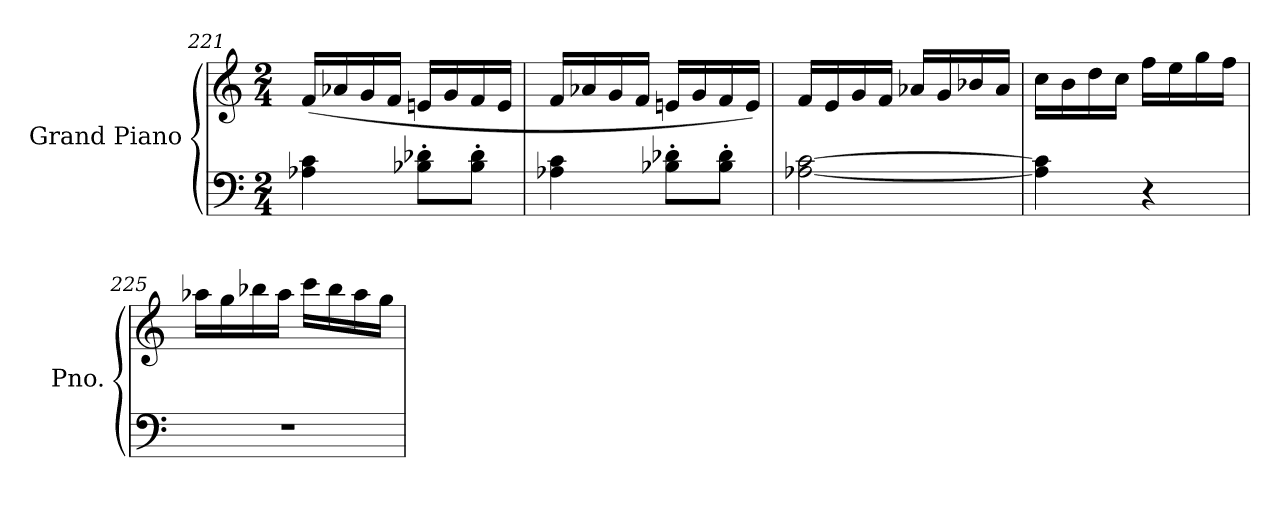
**kern	**kern
*part1	*part1
*staff2	*staff1
*I"Grand Piano	*
*I'Pno.	*
!!LO:LB:g=z
*clefF4	*clefG2
*k[]	*k[]
*M2/4	*M2/4
=221	=221
4A-X\ 4c\	(16f/LL
.	16a-X/
.	16g/
.	16f/JJ
8B-X\' 8d-X\'L	16en/LL
.	16g/
8B-\' 8d-\'J	16f/
.	16e/JJ
=222	=222
4A-X\ 4c\	16f/LL
.	16a-X/
.	16g/
.	16f/JJ
8B-X\' 8d-X\'L	16en/LL
.	16g/
8B-\' 8d-\'J	16f/
.	16e/JJ)
=223	=223
[2A-X\ [2c\	16f/LL
.	16e/
.	16g/
.	16f/JJ
.	16a-X/LL
.	16g/
.	16b-X/
.	16a-/JJ
=224	=224
4A-\] 4c\]	16cc\LL
.	16b\
.	16dd\
.	16cc\JJ
4r	16ff\LL
.	16ee\
.	16gg\
.	16ff\JJ
=225	=225
2r	16aa-X\LL
.	16gg\
.	16bb-X\
.	16aa-\JJ
.	16ccc\LL
.	16bb-\
.	16aa-\
.	16gg\JJ
=	=
*-	*-
